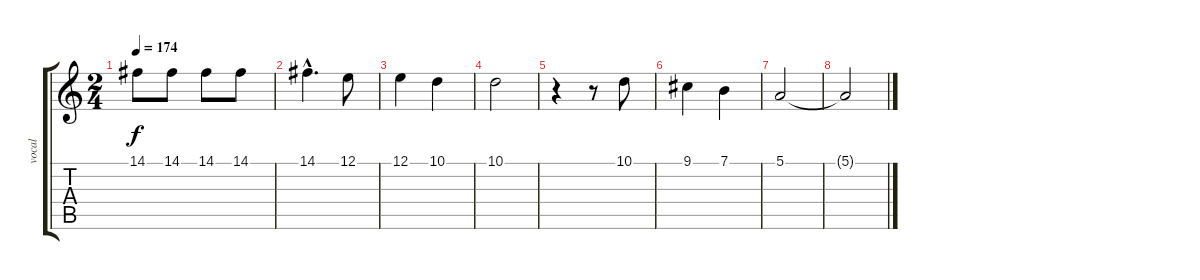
\track ("vocal" "vocal") {instrument lead6voice}
\staff {score tabs}
\tuning (E4 B3 G3 D3 A2 E2) {hide}
\ts (2 4)
\tempo 174
\clef g2
\ks c
14.1.8{dy f} 14.1.8 14.1.8 14.1.8 |
14.1{hac}.4{d} 12.1.8 |
12.1.4 10.1.4 |
10.1.2 |
r.4 r.8 10.1.8 |
9.1.4 7.1.4 |
5.1.2 |
5.1{t}.2
